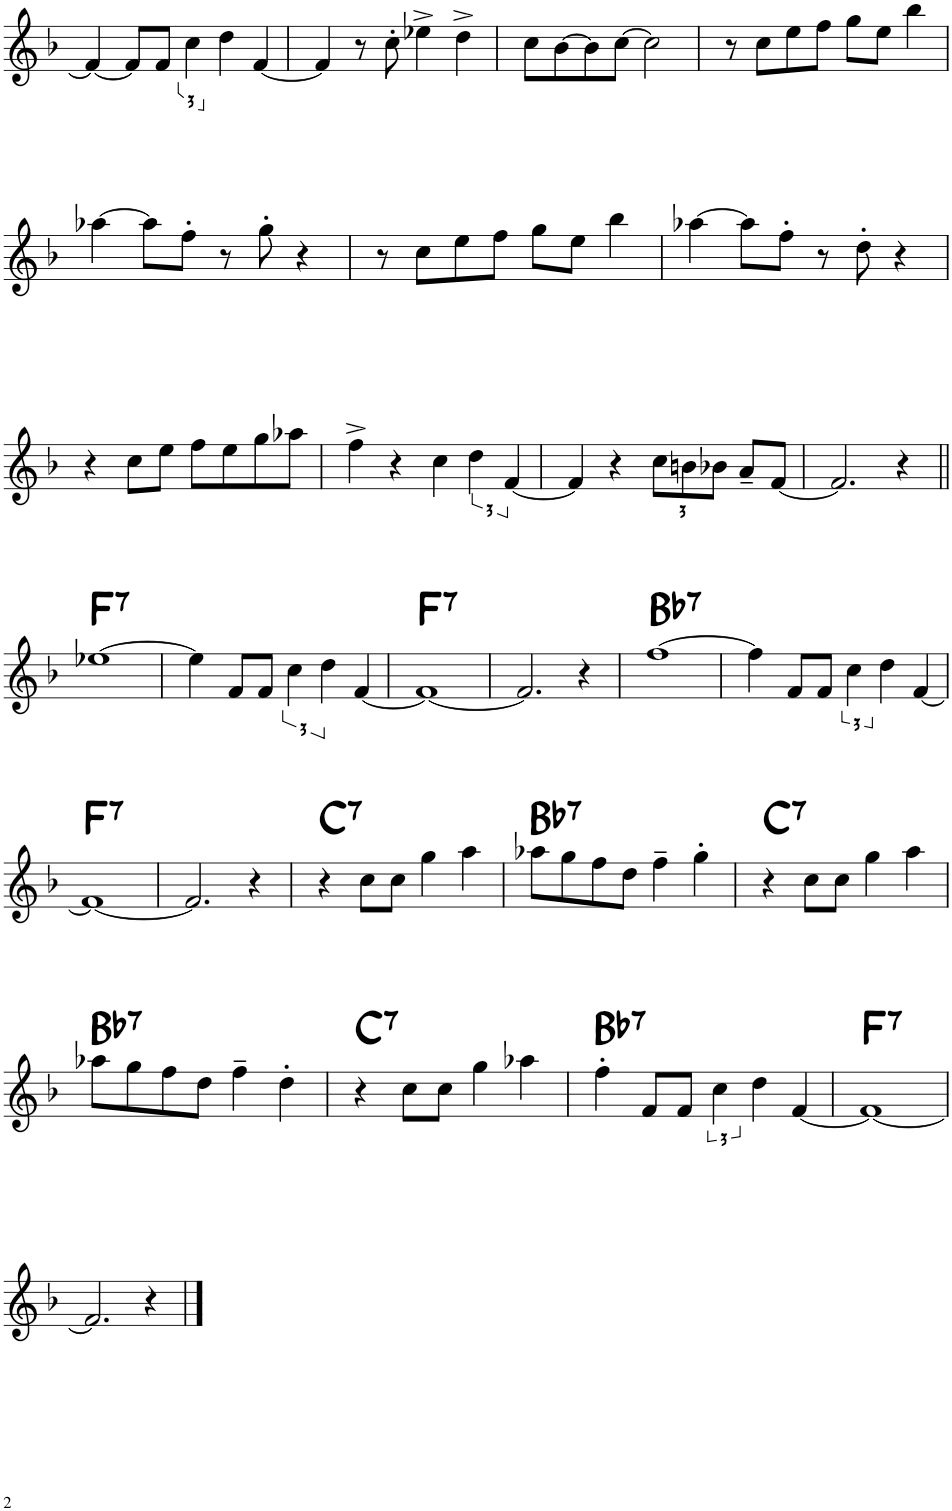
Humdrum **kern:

**kern	**harte
*part1	*part1
*staff1	*
*I"Flute	*
*I'Fl	*
!!LO:PB:g=z
*clefG2	*
*k[b-]	*
*M4/4	*
=38	=38
4f/_	.
8f/L]	.
8f/J	.
6cc\	.
6dd\	.
[6f/	.
=39	=39
4f/]	.
8r	.
8cc'\	.
4ee-X^\	.
4dd^\	.
=40	=40
8cc\L	.
[8b-\	.
8b-\]	.
[8cc\J	.
2cc\]	.
=41	=41
8r	.
8cc\L	.
8ee\	.
8ff\J	.
8gg\L	.
8ee\J	.
4bb-\	.
!!LO:LB:g=z
=42	=42
[4aa-X\	.
8aa-\L]	.
8ff'\J	.
8r	.
8gg'\	.
4r	.
=43	=43
8r	.
8cc\L	.
8ee\	.
8ff\J	.
8gg\L	.
8ee\J	.
4bb-\	.
=44	=44
[4aa-X\	.
8aa-\L]	.
8ff'\J	.
8r	.
8dd'\	.
4r	.
!!LO:LB:g=z
=45	=45
4r	.
8cc\L	.
8ee\J	.
8ff\L	.
8ee\	.
8gg\	.
8aa-X\J	.
=46	=46
4ff^\	.
4r	.
6cc\	.
6dd\	.
[6f/	.
=47	=47
4f/]	.
4r	.
*Xbrackettup	*
12cc\L	.
12bn\	.
12b-X\J	.
8a~/L	.
[8f/J	.
=48	=48
2.f/]	.
4r	.
!!LO:LB:g=z
=49||	=49||
!	!LO:H:kt=7
[1ee-X	F:7
=50	=50
4ee-\]	.
8f/L	.
8f/J	.
*brackettup	*
6cc\	.
6dd\	.
[6f/	.
=51	=51
!	!LO:H:kt=7
1f_	F:7
=52	=52
2.f/]	.
4r	.
=53	=53
!	!LO:H:kt=7
[1ff	Bb:7
=54	=54
4ff\]	.
8f/L	.
8f/J	.
6cc\	.
6dd\	.
[6f/	.
!!LO:LB:g=z
=55	=55
!	!LO:H:kt=7
1f_	F:7
=56	=56
2.f/]	.
4r	.
=57	=57
!	!LO:H:kt=7
4r	C:7
8cc\L	.
8cc\J	.
4gg\	.
4aa\	.
=58	=58
!	!LO:H:kt=7
8aa-X\L	Bb:7
8gg\	.
8ff\	.
8dd\J	.
4ff~\	.
4gg'\	.
=59	=59
!	!LO:H:kt=7
4r	C:7
8cc\L	.
8cc\J	.
4gg\	.
4aa\	.
!!LO:LB:g=z
=60	=60
!	!LO:H:kt=7
8aa-X\L	Bb:7
8gg\	.
8ff\	.
8dd\J	.
4ff~\	.
4dd'\	.
=61	=61
!	!LO:H:kt=7
4r	C:7
8cc\L	.
8cc\J	.
4gg\	.
4aa-X\	.
=62	=62
!	!LO:H:kt=7
4ff'\	Bb:7
8f/L	.
8f/J	.
6cc\	.
6dd\	.
[6f/	.
=63	=63
!	!LO:H:kt=7
1f_	F:7
!!LO:LB:g=z
=64	=64
2.f/]	.
4r	.
==	==
*-	*-
